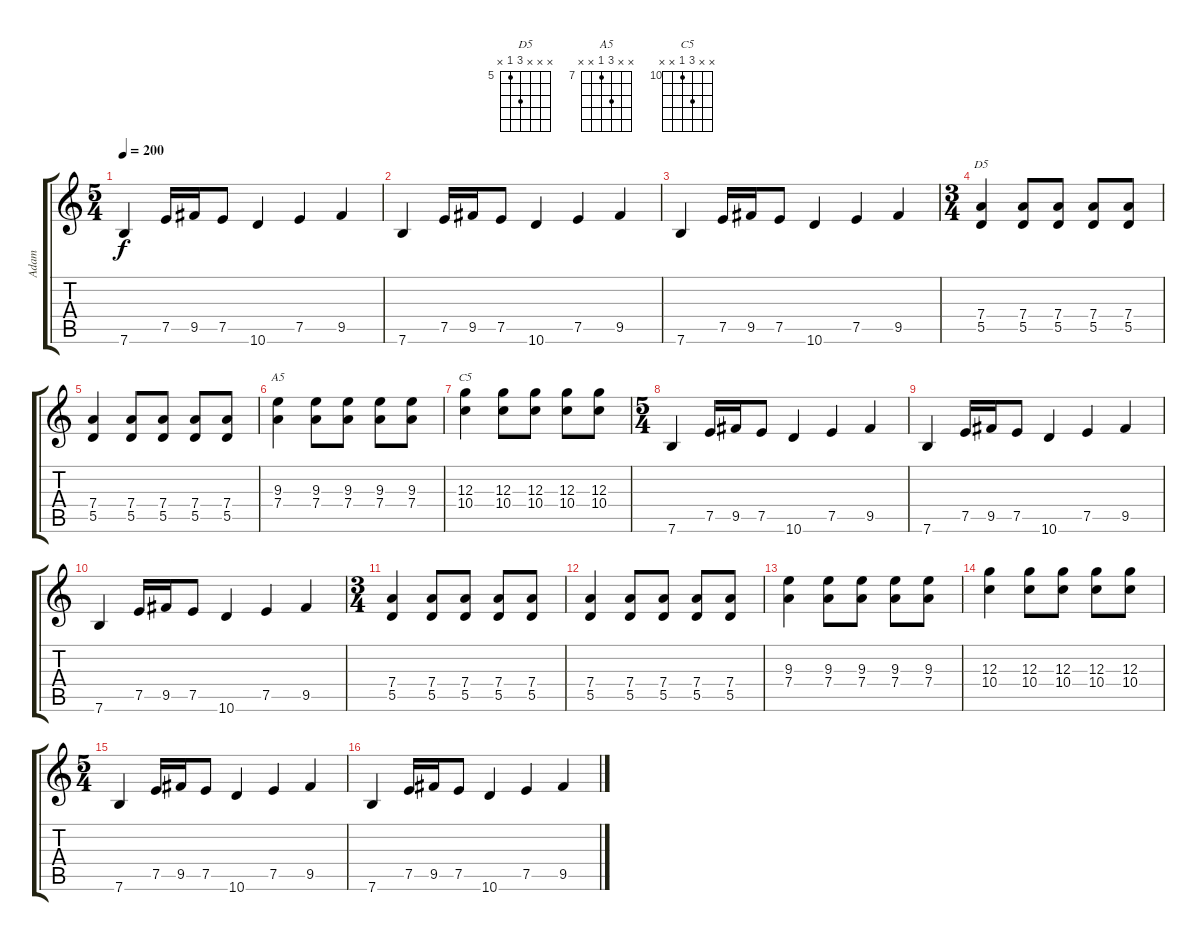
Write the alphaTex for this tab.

\track ("Adam" "Adam") {instrument overdrivenguitar}
\staff {score tabs}
\tuning (E4 B3 G3 D3 A2 E2) {hide}
\chord ("D5" x x x 7 5 x) {firstfret 5}
\chord ("A5" x x 9 7 x x) {firstfret 7}
\chord ("C5" x x 12 10 x x) {firstfret 10}
\ts (5 4)
\tempo 200
\clef g2
\ks c
7.6.4{dy f instrument overdrivenguitar} 7.5.16 9.5.16 7.5.8 10.6.4 7.5.4 9.5.4 |
7.6.4 7.5.16 9.5.16 7.5.8 10.6.4 7.5.4 9.5.4 |
7.6.4 7.5.16 9.5.16 7.5.8 10.6.4 7.5.4 9.5.4 |
\ts (3 4)
(7.4 5.5).4{ch "D5"} (7.4 5.5).8 (7.4 5.5).8 (7.4 5.5).8 (7.4 5.5).8 |
(7.4 5.5).4 (7.4 5.5).8 (7.4 5.5).8 (7.4 5.5).8 (7.4 5.5).8 |
(9.3 7.4).4{ch "A5"} (9.3 7.4).8 (9.3 7.4).8 (9.3 7.4).8 (9.3 7.4).8 |
(12.3 10.4).4{ch "C5"} (12.3 10.4).8 (12.3 10.4).8 (12.3 10.4).8 (12.3 10.4).8 |
\ts (5 4)
7.6.4 7.5.16 9.5.16 7.5.8 10.6.4 7.5.4 9.5.4 |
7.6.4 7.5.16 9.5.16 7.5.8 10.6.4 7.5.4 9.5.4 |
7.6.4 7.5.16 9.5.16 7.5.8 10.6.4 7.5.4 9.5.4 |
\ts (3 4)
(7.4 5.5).4 (7.4 5.5).8 (7.4 5.5).8 (7.4 5.5).8 (7.4 5.5).8 |
(7.4 5.5).4 (7.4 5.5).8 (7.4 5.5).8 (7.4 5.5).8 (7.4 5.5).8 |
(9.3 7.4).4 (9.3 7.4).8 (9.3 7.4).8 (9.3 7.4).8 (9.3 7.4).8 |
(12.3 10.4).4 (12.3 10.4).8 (12.3 10.4).8 (12.3 10.4).8 (12.3 10.4).8 |
\ts (5 4)
7.6.4 7.5.16 9.5.16 7.5.8 10.6.4 7.5.4 9.5.4 |
7.6.4 7.5.16 9.5.16 7.5.8 10.6.4 7.5.4 9.5.4
